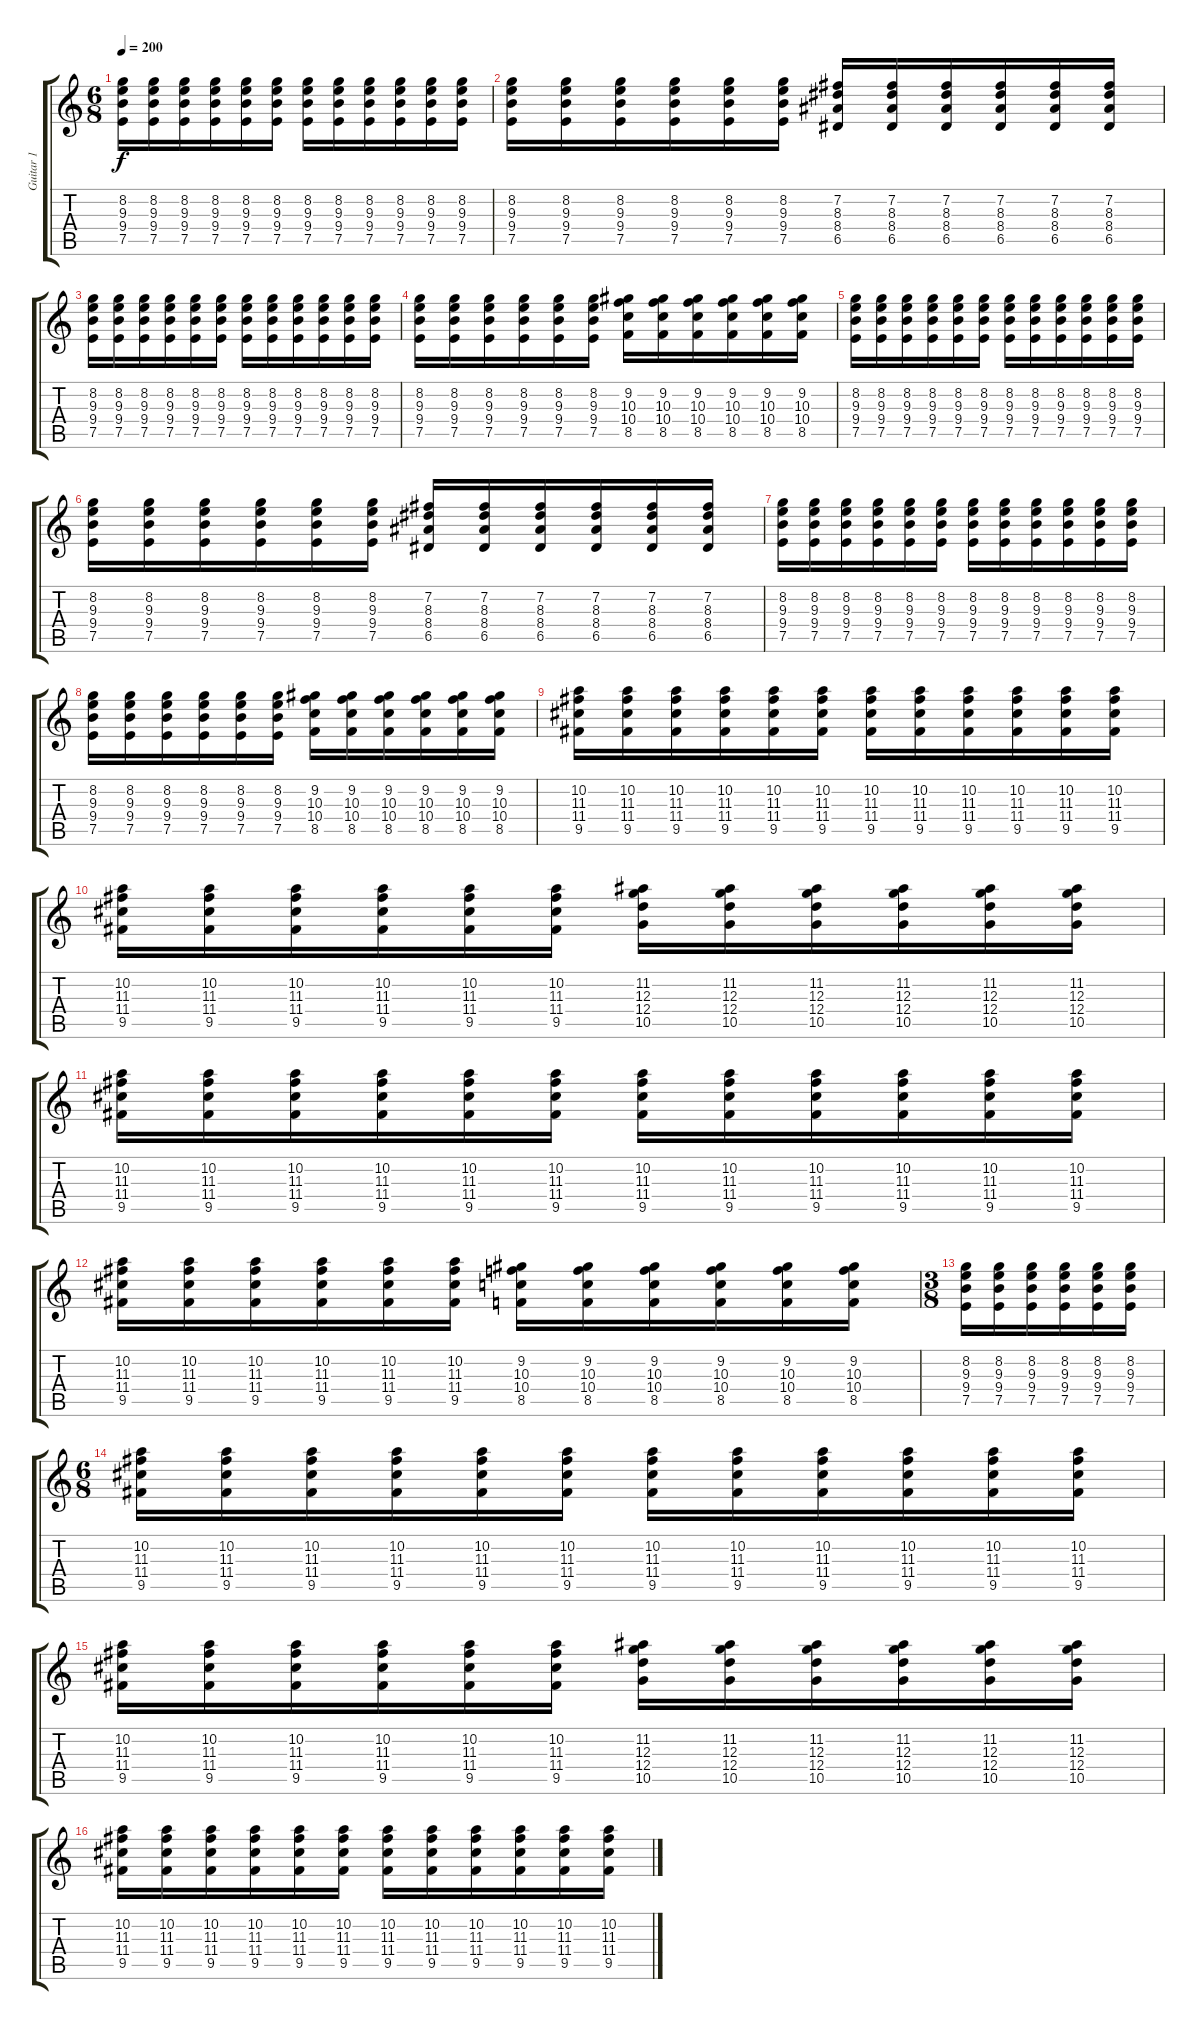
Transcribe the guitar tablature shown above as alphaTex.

\track ("Guitar 1" "Guitar 1") {instrument distortionguitar}
\staff {score tabs}
\tuning (E4 B3 G3 D3 A2 E2) {hide}
\ts (6 8)
\tempo 200
\clef g2
\ks c
(8.2 9.3 9.4 7.5).16{dy f} (8.2 9.3 9.4 7.5).16 (8.2 9.3 9.4 7.5).16 (8.2 9.3 9.4 7.5).16 (8.2 9.3 9.4 7.5).16 (8.2 9.3 9.4 7.5).16 (8.2 9.3 9.4 7.5).16 (8.2 9.3 9.4 7.5).16 (8.2 9.3 9.4 7.5).16 (8.2 9.3 9.4 7.5).16 (8.2 9.3 9.4 7.5).16 (8.2 9.3 9.4 7.5).16 |
(8.2 9.3 9.4 7.5).16 (8.2 9.3 9.4 7.5).16 (8.2 9.3 9.4 7.5).16 (8.2 9.3 9.4 7.5).16 (8.2 9.3 9.4 7.5).16 (8.2 9.3 9.4 7.5).16 (7.2 8.3 8.4 6.5).16 (7.2 8.3 8.4 6.5).16 (7.2 8.3 8.4 6.5).16 (7.2 8.3 8.4 6.5).16 (7.2 8.3 8.4 6.5).16 (7.2 8.3 8.4 6.5).16 |
(8.2 9.3 9.4 7.5).16 (8.2 9.3 9.4 7.5).16 (8.2 9.3 9.4 7.5).16 (8.2 9.3 9.4 7.5).16 (8.2 9.3 9.4 7.5).16 (8.2 9.3 9.4 7.5).16 (8.2 9.3 9.4 7.5).16 (8.2 9.3 9.4 7.5).16 (8.2 9.3 9.4 7.5).16 (8.2 9.3 9.4 7.5).16 (8.2 9.3 9.4 7.5).16 (8.2 9.3 9.4 7.5).16 |
(8.2 9.3 9.4 7.5).16 (8.2 9.3 9.4 7.5).16 (8.2 9.3 9.4 7.5).16 (8.2 9.3 9.4 7.5).16 (8.2 9.3 9.4 7.5).16 (8.2 9.3 9.4 7.5).16 (9.2 10.3 10.4 8.5).16 (9.2 10.3 10.4 8.5).16 (9.2 10.3 10.4 8.5).16 (9.2 10.3 10.4 8.5).16 (9.2 10.3 10.4 8.5).16 (9.2 10.3 10.4 8.5).16 |
(8.2 9.3 9.4 7.5).16 (8.2 9.3 9.4 7.5).16 (8.2 9.3 9.4 7.5).16 (8.2 9.3 9.4 7.5).16 (8.2 9.3 9.4 7.5).16 (8.2 9.3 9.4 7.5).16 (8.2 9.3 9.4 7.5).16 (8.2 9.3 9.4 7.5).16 (8.2 9.3 9.4 7.5).16 (8.2 9.3 9.4 7.5).16 (8.2 9.3 9.4 7.5).16 (8.2 9.3 9.4 7.5).16 |
(8.2 9.3 9.4 7.5).16 (8.2 9.3 9.4 7.5).16 (8.2 9.3 9.4 7.5).16 (8.2 9.3 9.4 7.5).16 (8.2 9.3 9.4 7.5).16 (8.2 9.3 9.4 7.5).16 (7.2 8.3 8.4 6.5).16 (7.2 8.3 8.4 6.5).16 (7.2 8.3 8.4 6.5).16 (7.2 8.3 8.4 6.5).16 (7.2 8.3 8.4 6.5).16 (7.2 8.3 8.4 6.5).16 |
(8.2 9.3 9.4 7.5).16 (8.2 9.3 9.4 7.5).16 (8.2 9.3 9.4 7.5).16 (8.2 9.3 9.4 7.5).16 (8.2 9.3 9.4 7.5).16 (8.2 9.3 9.4 7.5).16 (8.2 9.3 9.4 7.5).16 (8.2 9.3 9.4 7.5).16 (8.2 9.3 9.4 7.5).16 (8.2 9.3 9.4 7.5).16 (8.2 9.3 9.4 7.5).16 (8.2 9.3 9.4 7.5).16 |
(8.2 9.3 9.4 7.5).16 (8.2 9.3 9.4 7.5).16 (8.2 9.3 9.4 7.5).16 (8.2 9.3 9.4 7.5).16 (8.2 9.3 9.4 7.5).16 (8.2 9.3 9.4 7.5).16 (9.2 10.3 10.4 8.5).16 (9.2 10.3 10.4 8.5).16 (9.2 10.3 10.4 8.5).16 (9.2 10.3 10.4 8.5).16 (9.2 10.3 10.4 8.5).16 (9.2 10.3 10.4 8.5).16 |
(10.2 11.3 11.4 9.5).16 (10.2 11.3 11.4 9.5).16 (10.2 11.3 11.4 9.5).16 (10.2 11.3 11.4 9.5).16 (10.2 11.3 11.4 9.5).16 (10.2 11.3 11.4 9.5).16 (10.2 11.3 11.4 9.5).16 (10.2 11.3 11.4 9.5).16 (10.2 11.3 11.4 9.5).16 (10.2 11.3 11.4 9.5).16 (10.2 11.3 11.4 9.5).16 (10.2 11.3 11.4 9.5).16 |
(10.2 11.3 11.4 9.5).16 (10.2 11.3 11.4 9.5).16 (10.2 11.3 11.4 9.5).16 (10.2 11.3 11.4 9.5).16 (10.2 11.3 11.4 9.5).16 (10.2 11.3 11.4 9.5).16 (11.2 12.3 12.4 10.5).16 (11.2 12.3 12.4 10.5).16 (11.2 12.3 12.4 10.5).16 (11.2 12.3 12.4 10.5).16 (11.2 12.3 12.4 10.5).16 (11.2 12.3 12.4 10.5).16 |
(10.2 11.3 11.4 9.5).16 (10.2 11.3 11.4 9.5).16 (10.2 11.3 11.4 9.5).16 (10.2 11.3 11.4 9.5).16 (10.2 11.3 11.4 9.5).16 (10.2 11.3 11.4 9.5).16 (10.2 11.3 11.4 9.5).16 (10.2 11.3 11.4 9.5).16 (10.2 11.3 11.4 9.5).16 (10.2 11.3 11.4 9.5).16 (10.2 11.3 11.4 9.5).16 (10.2 11.3 11.4 9.5).16 |
(10.2 11.3 11.4 9.5).16 (10.2 11.3 11.4 9.5).16 (10.2 11.3 11.4 9.5).16 (10.2 11.3 11.4 9.5).16 (10.2 11.3 11.4 9.5).16 (10.2 11.3 11.4 9.5).16 (9.2 10.3 10.4 8.5).16 (9.2 10.3 10.4 8.5).16 (9.2 10.3 10.4 8.5).16 (9.2 10.3 10.4 8.5).16 (9.2 10.3 10.4 8.5).16 (9.2 10.3 10.4 8.5).16 |
\ts (3 8)
(8.2 9.3 9.4 7.5).16 (8.2 9.3 9.4 7.5).16 (8.2 9.3 9.4 7.5).16 (8.2 9.3 9.4 7.5).16 (8.2 9.3 9.4 7.5).16 (8.2 9.3 9.4 7.5).16 |
\ts (6 8)
(10.2 11.3 11.4 9.5).16 (10.2 11.3 11.4 9.5).16 (10.2 11.3 11.4 9.5).16 (10.2 11.3 11.4 9.5).16 (10.2 11.3 11.4 9.5).16 (10.2 11.3 11.4 9.5).16 (10.2 11.3 11.4 9.5).16 (10.2 11.3 11.4 9.5).16 (10.2 11.3 11.4 9.5).16 (10.2 11.3 11.4 9.5).16 (10.2 11.3 11.4 9.5).16 (10.2 11.3 11.4 9.5).16 |
(10.2 11.3 11.4 9.5).16 (10.2 11.3 11.4 9.5).16 (10.2 11.3 11.4 9.5).16 (10.2 11.3 11.4 9.5).16 (10.2 11.3 11.4 9.5).16 (10.2 11.3 11.4 9.5).16 (11.2 12.3 12.4 10.5).16 (11.2 12.3 12.4 10.5).16 (11.2 12.3 12.4 10.5).16 (11.2 12.3 12.4 10.5).16 (11.2 12.3 12.4 10.5).16 (11.2 12.3 12.4 10.5).16 |
(10.2 11.3 11.4 9.5).16 (10.2 11.3 11.4 9.5).16 (10.2 11.3 11.4 9.5).16 (10.2 11.3 11.4 9.5).16 (10.2 11.3 11.4 9.5).16 (10.2 11.3 11.4 9.5).16 (10.2 11.3 11.4 9.5).16 (10.2 11.3 11.4 9.5).16 (10.2 11.3 11.4 9.5).16 (10.2 11.3 11.4 9.5).16 (10.2 11.3 11.4 9.5).16 (10.2 11.3 11.4 9.5).16
